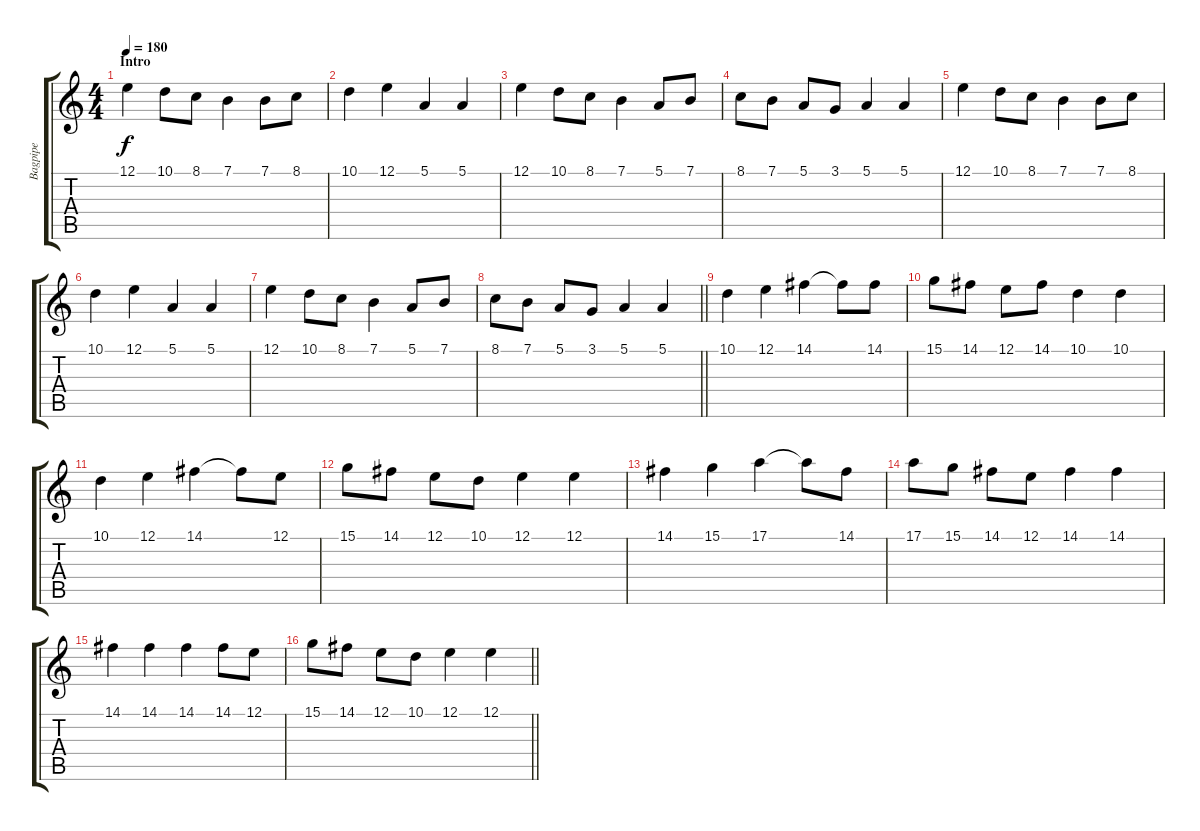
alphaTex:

\track ("Bagpipe" "Bagpipe") {instrument bagpipe}
\staff {score tabs}
\tuning (E4 B3 G3 D3 A2 E2) {hide}
\ts (4 4)
\section ("" "Intro")
\tempo 180
\clef g2
\ks c
12.1.4{dy f volume 16} 10.1.8 8.1.8 7.1.4 7.1.8 8.1.8 |
10.1.4 12.1.4 5.1.4 5.1.4 |
12.1.4 10.1.8 8.1.8 7.1.4 5.1.8 7.1.8 |
8.1.8 7.1.8 5.1.8 3.1.8 5.1.4 5.1.4 |
12.1.4 10.1.8 8.1.8 7.1.4 7.1.8 8.1.8 |
10.1.4 12.1.4 5.1.4 5.1.4 |
12.1.4 10.1.8 8.1.8 7.1.4 5.1.8 7.1.8 |
\barLineRight lightlight
8.1.8 7.1.8 5.1.8 3.1.8 5.1.4 5.1.4 |
10.1.4 12.1.4 14.1.4 14.1{t}.8 14.1.8 |
15.1.8 14.1.8 12.1.8 14.1.8 10.1.4 10.1.4 |
10.1.4 12.1.4 14.1.4 14.1{t}.8 12.1.8 |
15.1.8 14.1.8 12.1.8 10.1.8 12.1.4 12.1.4 |
14.1.4 15.1.4 17.1.4 17.1{t}.8 14.1.8 |
17.1.8 15.1.8 14.1.8 12.1.8 14.1.4 14.1.4 |
14.1.4 14.1.4 14.1.4 14.1.8 12.1.8 |
\barLineRight lightlight
15.1.8 14.1.8 12.1.8 10.1.8 12.1.4 12.1.4
